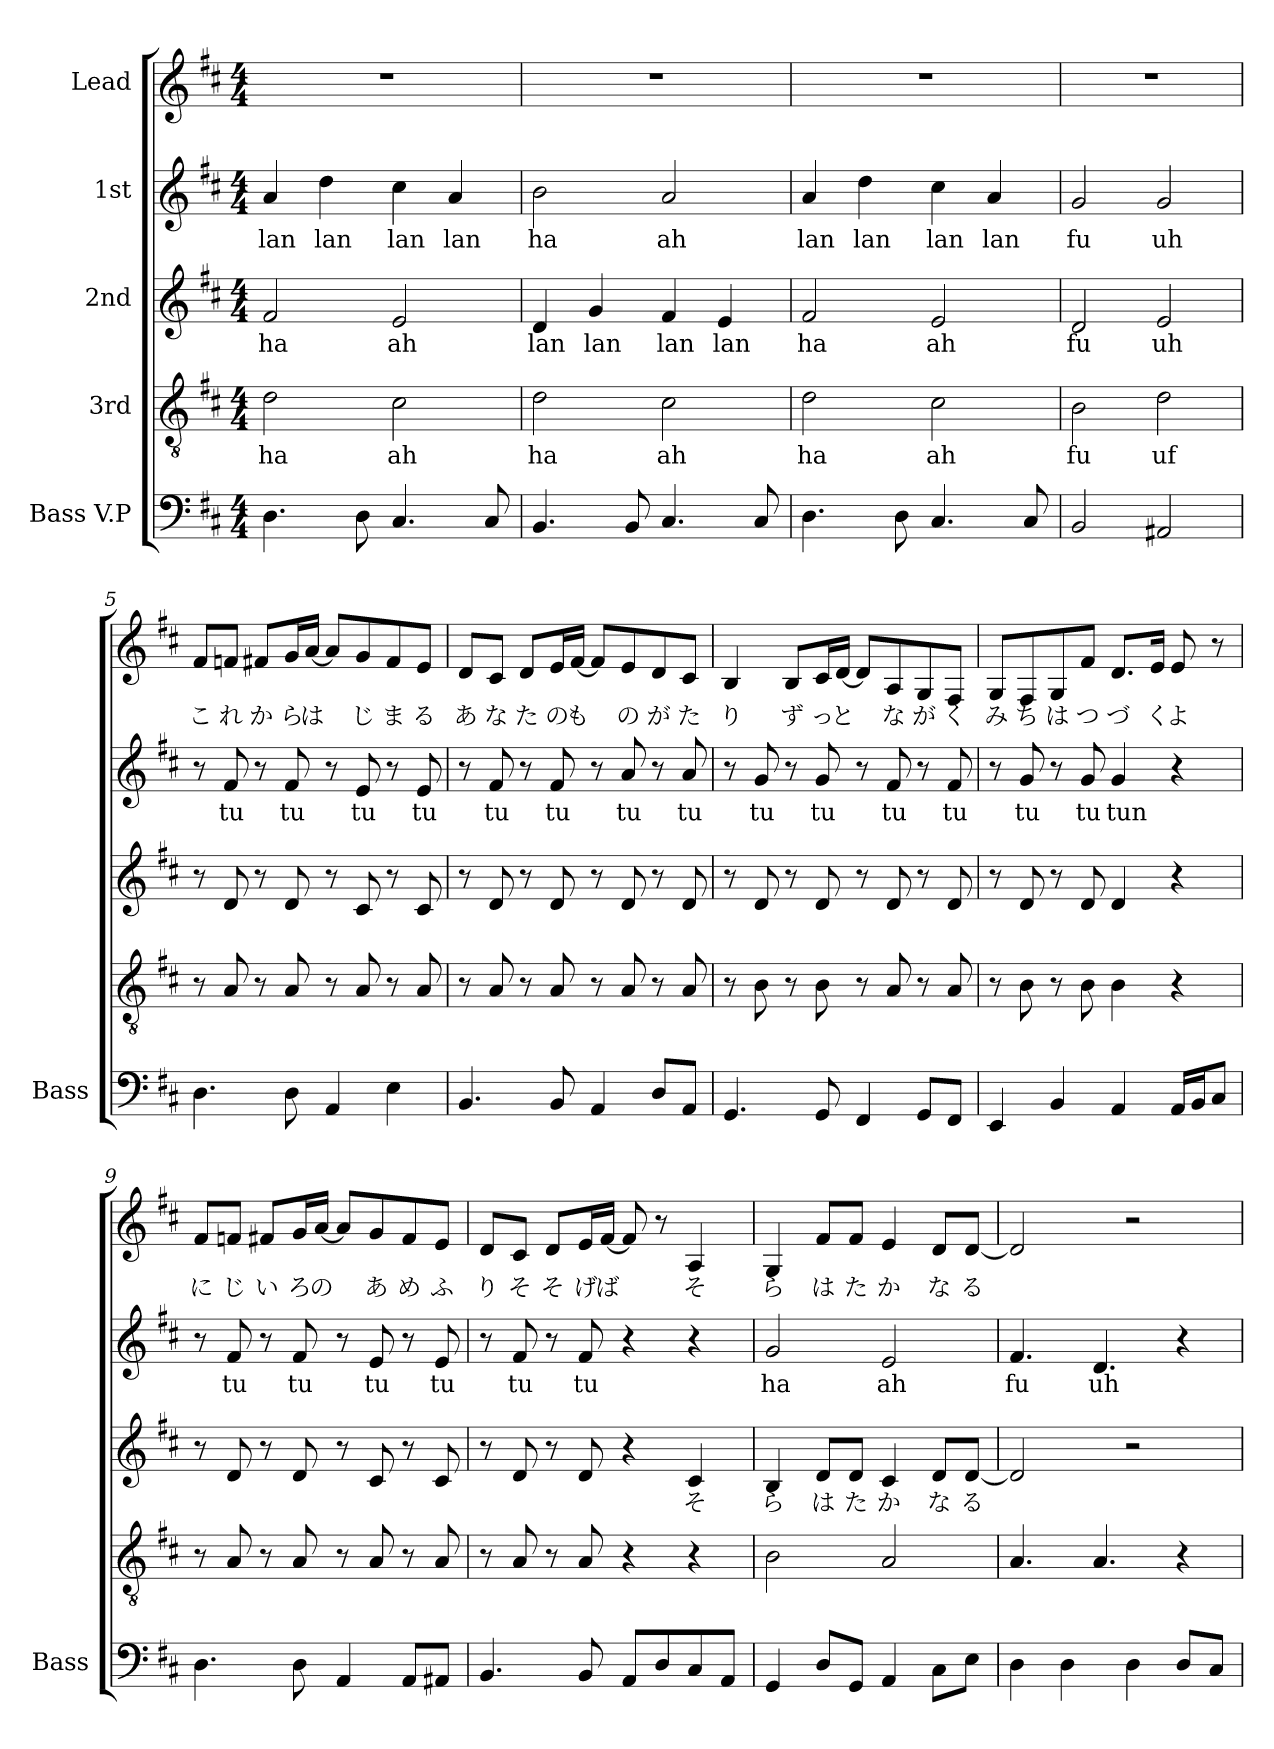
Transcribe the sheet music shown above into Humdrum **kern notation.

**kern	**kern	**text	**kern	**text	**kern	**text	**kern	**text
*part5	*part4	*part4	*part3	*part3	*part2	*part2	*part1	*part1
*staff5	*staff4	*staff4	*staff3	*staff3	*staff2	*staff2	*staff1	*staff1
*I"Bass V.P	*I"3rd	*	*I"2nd	*	*I"1st	*	*I"Lead	*
*I'Bass	*	*	*	*	*	*	*	*
*clefF4	*clefGv2	*	*clefG2	*	*clefG2	*	*clefG2	*
*k[f#c#]	*k[f#c#]	*	*k[f#c#]	*	*k[f#c#]	*	*k[f#c#]	*
*M4/4	*M4/4	*	*M4/4	*	*M4/4	*	*M4/4	*
*MM92	*MM92	*	*MM92	*	*MM92	*	*MM92	*
=1	=1	=1	=1	=1	=1	=1	=1	=1
4.D	2d	ha	2f#	ha	4a	lan	1r	.
.	.	.	.	.	4dd	lan	.	.
8D	.	.	.	.	.	.	.	.
4.C#	2c#	ah	2e	ah	4cc#	lan	.	.
.	.	.	.	.	4a	lan	.	.
8C#	.	.	.	.	.	.	.	.
=2	=2	=2	=2	=2	=2	=2	=2	=2
4.BB	2d	ha	4d	lan	2b	ha	1r	.
.	.	.	4g	lan	.	.	.	.
8BB	.	.	.	.	.	.	.	.
4.C#	2c#	ah	4f#	lan	2a	ah	.	.
.	.	.	4e	lan	.	.	.	.
8C#	.	.	.	.	.	.	.	.
=3	=3	=3	=3	=3	=3	=3	=3	=3
4.D	2d	ha	2f#	ha	4a	lan	1r	.
.	.	.	.	.	4dd	lan	.	.
8D	.	.	.	.	.	.	.	.
4.C#	2c#	ah	2e	ah	4cc#	lan	.	.
.	.	.	.	.	4a	lan	.	.
8C#	.	.	.	.	.	.	.	.
=4	=4	=4	=4	=4	=4	=4	=4	=4
2BB	2B	fu	2d	fu	2g	fu	1r	.
2AA#X	2d	uf	2e	uh	2g	uh	.	.
=5	=5	=5	=5	=5	=5	=5	=5	=5
4.D	8r	.	8r	.	8r	.	8f#L	こ
.	8A	.	8d	.	8f#	tu	8fnJ	れ
.	8r	.	8r	.	8r	.	8f#XL	か
8D	8A	.	8d	.	8f#	tu	16gL	ら
.	.	.	.	.	.	.	[16aJJ	は
4AA	8r	.	8r	.	8r	.	8aL]	.
.	8A	.	8c#	.	8e	tu	8g	じ
4E	8r	.	8r	.	8r	.	8f#	ま
.	8A	.	8c#	.	8e	tu	8eJ	る
=6	=6	=6	=6	=6	=6	=6	=6	=6
4.BB	8r	.	8r	.	8r	.	8dL	あ
.	8A	.	8d	.	8f#	tu	8c#J	な
.	8r	.	8r	.	8r	.	8dL	た
8BB	8A	.	8d	.	8f#	tu	16eL	の
.	.	.	.	.	.	.	[16f#JJ	も
4AA	8r	.	8r	.	8r	.	8f#L]	.
.	8A	.	8d	.	8a	tu	8e	の
8DL	8r	.	8r	.	8r	.	8d	が
8AAJ	8A	.	8d	.	8a	tu	8c#J	た
=7	=7	=7	=7	=7	=7	=7	=7	=7
4.GG	8r	.	8r	.	8r	.	4B	り
.	8B	.	8d	.	8g	tu	.	.
.	8r	.	8r	.	8r	.	8BL	ず
8GG	8B	.	8d	.	8g	tu	16c#L	っ
.	.	.	.	.	.	.	[16dJJ	と
4FF#	8r	.	8r	.	8r	.	8dL]	.
.	8A	.	8d	.	8f#	tu	8A	な
8GGL	8r	.	8r	.	8r	.	8G	が
8FF#J	8A	.	8d	.	8f#	tu	8F#J	く
=8	=8	=8	=8	=8	=8	=8	=8	=8
4EE	8r	.	8r	.	8r	.	8GL	み
.	8B	.	8d	.	8g	tu	8F#	ち
4BB	8r	.	8r	.	8r	.	8G	は
.	8B	.	8d	.	8g	tu	8f#J	つ
4AA	4B	.	4d	.	4g	tun	8.dL	づ
.	.	.	.	.	.	.	16eJk	く
16AALL	4r	.	4r	.	4r	.	8e	よ
16BBJ	.	.	.	.	.	.	.	.
8C#J	.	.	.	.	.	.	8r	.
=9	=9	=9	=9	=9	=9	=9	=9	=9
4.D	8r	.	8r	.	8r	.	8f#L	に
.	8A	.	8d	.	8f#	tu	8fnJ	じ
.	8r	.	8r	.	8r	.	8f#XL	い
8D	8A	.	8d	.	8f#	tu	16gL	ろ
.	.	.	.	.	.	.	[16aJJ	の
4AA	8r	.	8r	.	8r	.	8aL]	.
.	8A	.	8c#	.	8e	tu	8g	あ
8AAL	8r	.	8r	.	8r	.	8f#	め
8AA#XJ	8A	.	8c#	.	8e	tu	8eJ	ふ
=10	=10	=10	=10	=10	=10	=10	=10	=10
4.BB	8r	.	8r	.	8r	.	8dL	り
.	8A	.	8d	.	8f#	tu	8c#J	そ
.	8r	.	8r	.	8r	.	8dL	そ
8BB	8A	.	8d	.	8f#	tu	16eL	げ
.	.	.	.	.	.	.	[16f#JJ	ば
8AAL	4r	.	4r	.	4r	.	8f#]	.
8D	.	.	.	.	.	.	8r	.
8C#	4r	.	4c#	そ	4r	.	4A	そ
8AAJ	.	.	.	.	.	.	.	.
=11	=11	=11	=11	=11	=11	=11	=11	=11
4GG	2B	.	4B	ら	2g	ha	4G	ら
8DL	.	.	8dL	は	.	.	8f#L	は
8GGJ	.	.	8dJ	た	.	.	8f#J	た
4AA	2A	.	4c#	か	2e	ah	4e	か
8C#L	.	.	8dL	な	.	.	8dL	な
8EJ	.	.	[8dJ	る	.	.	[8dJ	る
=12	=12	=12	=12	=12	=12	=12	=12	=12
4D	4.A	.	2d]	.	4.f#	fu	2d]	.
4D	.	.	.	.	.	.	.	.
.	4.A	.	.	.	4.d	uh	.	.
4D	.	.	2r	.	.	.	2r	.
8DL	4r	.	.	.	4r	.	.	.
8C#J	.	.	.	.	.	.	.	.
=	=	=	=	=	=	=	=	=
*-	*-	*-	*-	*-	*-	*-	*-	*-
